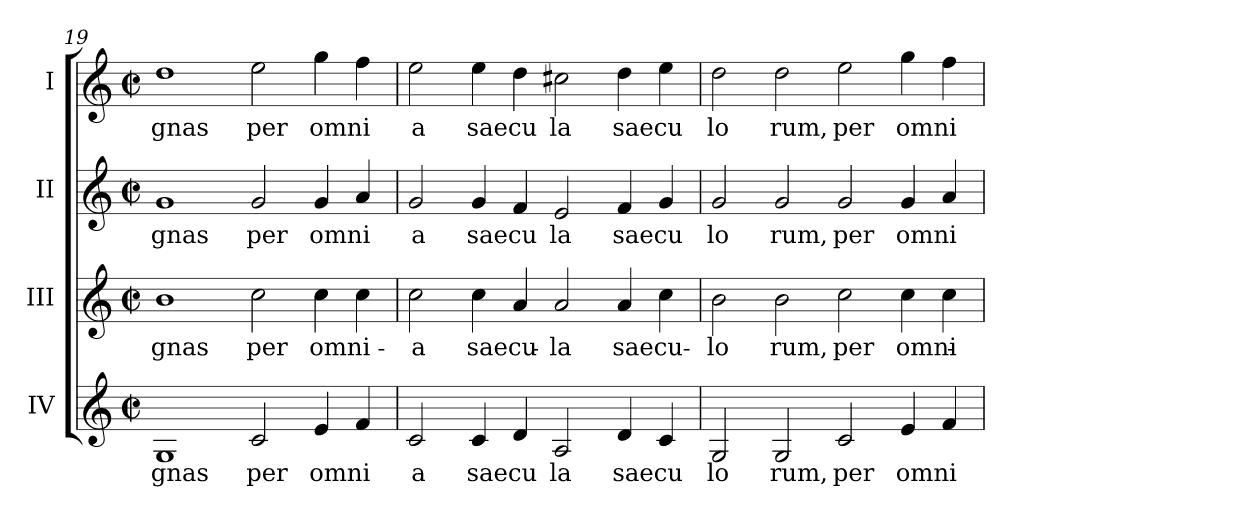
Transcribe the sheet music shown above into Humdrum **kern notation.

**kern	**text	**kern	**text	**kern	**text	**kern	**text
*part4	*part4	*part3	*part3	*part2	*part2	*part1	*part1
*staff4	*staff4	*staff3	*staff3	*staff2	*staff2	*staff1	*staff1
*I"IV	*	*I"III	*	*I"II	*	*I"I	*
!!LO:LB:g=z
*clefG2	*	*clefG2	*	*clefG2	*	*clefG2	*
*M2/2	*	*M2/2	*	*M2/2	*	*M2/2	*
*met(c|)	*	*met(c|)	*	*met(c|)	*	*met(c|)	*
=19	=19	=19	=19	=19	=19	=19	=19
!	!LO:LY:b:cj	!	!LO:LY:b:cj	!	!LO:LY:b:cj	!	!LO:LY:b:cj
1G	-gnas	1b	gnas	1g	-gnas	1dd	-gnas
!	!LO:LY:b:cj	!	!LO:LY:b:cj	!	!LO:LY:b:cj	!	!LO:LY:b:cj
2c/	per	2cc\	per	2g/	per	2ee\	per
!	!LO:LY:b:cj	!	!LO:LY:b:cj	!	!LO:LY:b:cj	!	!LO:LY:b:cj
4e/	omni	4cc\	omni-	4g/	omni	4gg\	omni
4f/	.	4cc\	.	4a/	.	4ff\	.
=20	=20	=20	=20	=20	=20	=20	=20
!	!LO:LY:b:cj	!	!LO:LY:b:cj	!	!LO:LY:b:cj	!	!LO:LY:b:cj
2c/	a	2cc\	-a	2g/	a	2ee\	a
!	!LO:LY:b:cj	!	!LO:LY:b:cj	!	!LO:LY:b:cj	!	!LO:LY:b:cj
4c/	saecu	4cc\	saecu-	4g/	saecu	4ee\	saecu
4d/	.	4a/	.	4f/	.	4dd\	.
!	!LO:LY:b:cj	!	!LO:LY:b:cj	!	!LO:LY:b:cj	!	!LO:LY:b:cj
2A/	la	2a/	-la	2e/	la	2cc#X\	la
!	!LO:LY:b:cj	!	!LO:LY:b:cj	!	!LO:LY:b:cj	!	!LO:LY:b:cj
4d/	saecu	4a/	saecu-	4f/	saecu	4dd\	saecu
4c/	.	4cc\	.	4g/	.	4ee\	.
=21	=21	=21	=21	=21	=21	=21	=21
!	!LO:LY:b:cj	!	!LO:LY:b:cj	!	!LO:LY:b:cj	!	!LO:LY:b:cj
2G/	lo	2b\	-lo	2g/	lo	2dd\	lo
!	!LO:LY:b:cj	!	!LO:LY:b:cj	!	!LO:LY:b:cj	!	!LO:LY:b:cj
2G/	rum,	2b\	rum,	2g/	rum,	2dd\	rum,
!	!LO:LY:b:cj	!	!LO:LY:b:cj	!	!LO:LY:b:cj	!	!LO:LY:b:cj
2c/	per	2cc\	per	2g/	per	2ee\	per
!	!LO:LY:b:cj	!	!LO:LY:b:cj	!	!LO:LY:b:cj	!	!LO:LY:b:cj
4e/	omni	4cc\	omni-	4g/	omni	4gg\	omni
4f/	.	4cc\	.	4a/	.	4ff\	.
=	=	=	=	=	=	=	=
*-	*-	*-	*-	*-	*-	*-	*-
